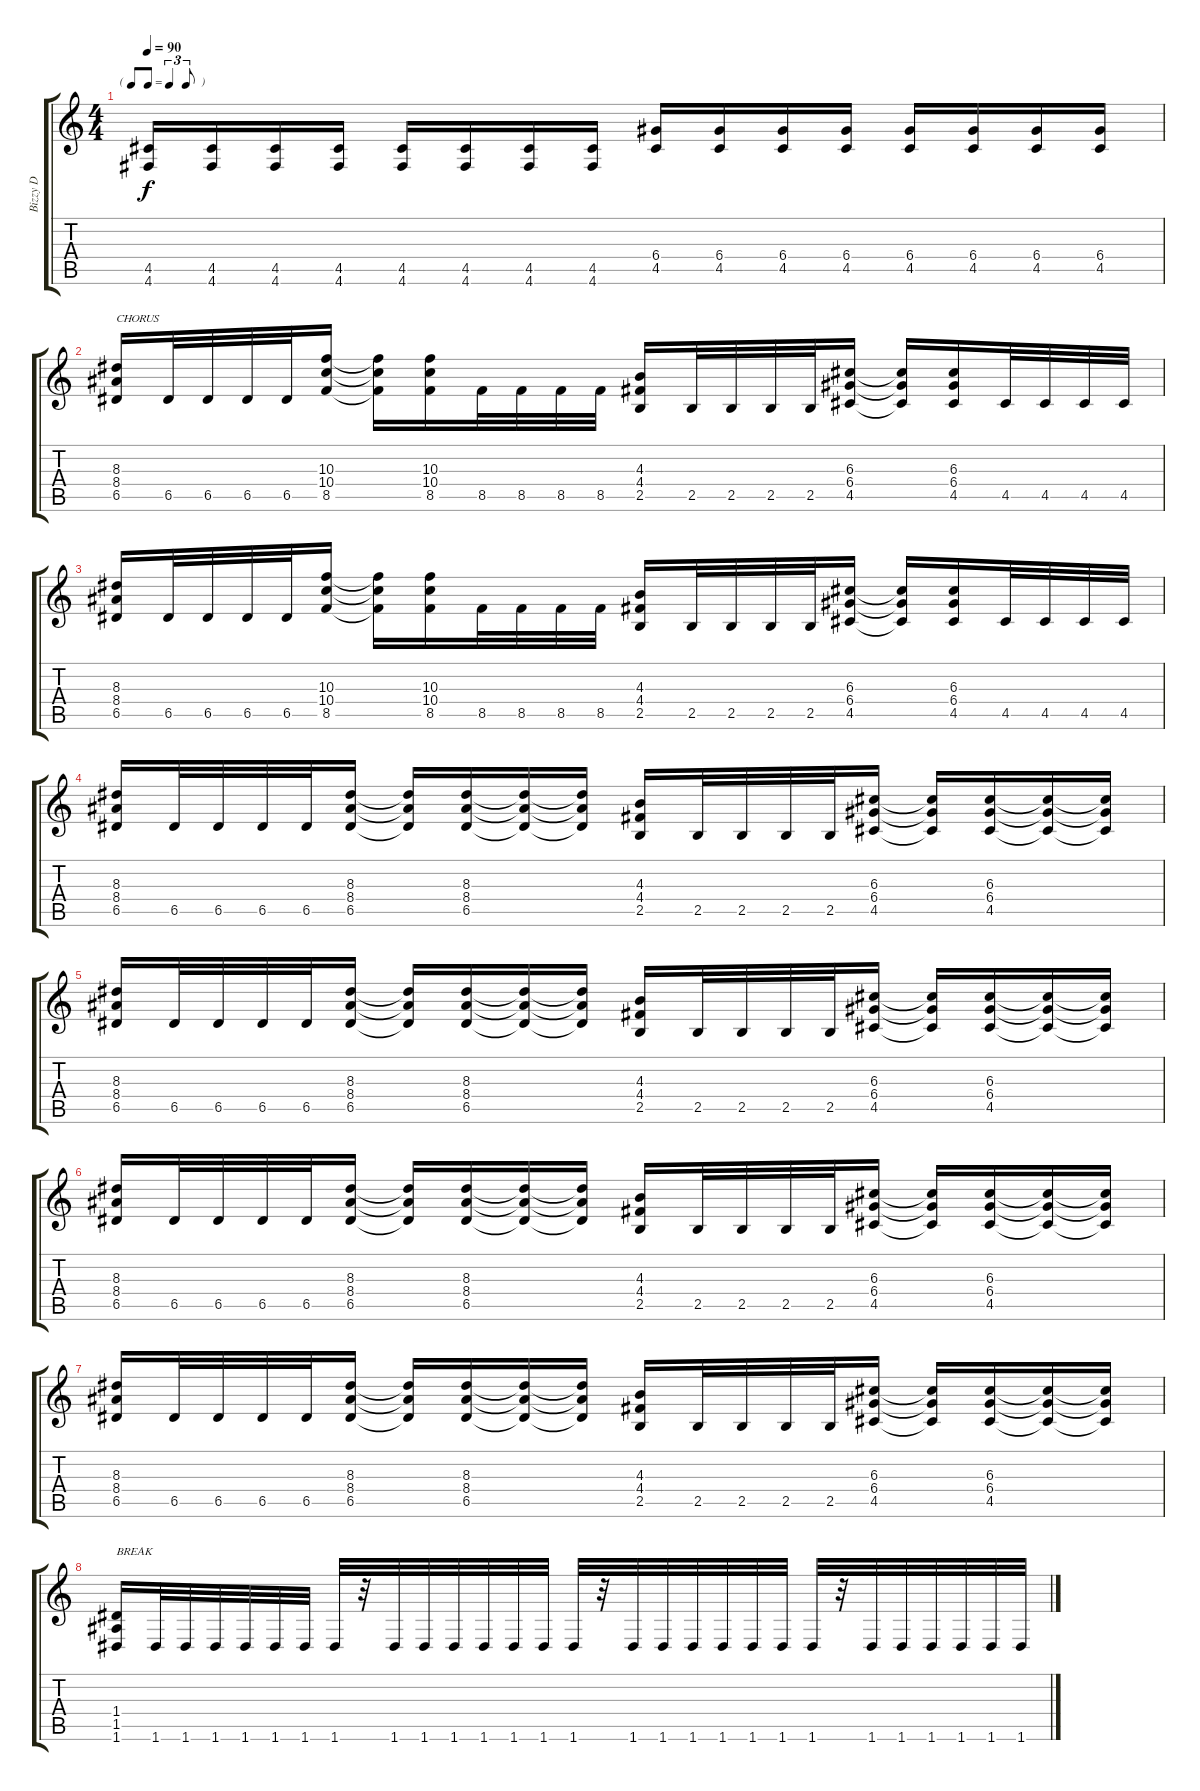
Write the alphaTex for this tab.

\track ("Bizzy D" "Bizzy D") {instrument distortionguitar}
\staff {score tabs}
\tuning (E4 B3 G3 D3 A2 D2) {hide}
\ts (4 4)
\tf triplet8th
\tempo 90
\clef g2
\ks c
(4.5 4.6).16{dy f} (4.5 4.6).16 (4.5 4.6).16 (4.5 4.6).16 (4.5 4.6).16 (4.5 4.6).16 (4.5 4.6).16 (4.5 4.6).16 (6.4 4.5).16 (6.4 4.5).16 (6.4 4.5).16 (6.4 4.5).16 (6.4 4.5).16 (6.4 4.5).16 (6.4 4.5).16 (6.4 4.5).16 |
(8.3 8.4 6.5).16{txt "CHORUS" instrument distortionguitar} 6.5.32{instrument electricguitarmuted} 6.5.32 6.5.32 6.5.32 (10.3 10.4 8.5).16{instrument distortionguitar} (10.3{t} 10.4{t} 8.5{t}).16 (10.3 10.4 8.5).16 8.5.32{instrument electricguitarmuted} 8.5.32 8.5.32 8.5.32 (4.3 4.4 2.5).16{instrument distortionguitar} 2.5.32{instrument electricguitarmuted} 2.5.32 2.5.32 2.5.32 (6.3 6.4 4.5).16{instrument distortionguitar} (6.3{t} 6.4{t} 4.5{t}).16 (6.3 6.4 4.5).16 4.5.32{instrument electricguitarmuted} 4.5.32 4.5.32 4.5.32 |
(8.3 8.4 6.5).16{instrument distortionguitar} 6.5.32{instrument electricguitarmuted} 6.5.32 6.5.32 6.5.32 (10.3 10.4 8.5).16{instrument distortionguitar} (10.3{t} 10.4{t} 8.5{t}).16 (10.3 10.4 8.5).16 8.5.32{instrument electricguitarmuted} 8.5.32 8.5.32 8.5.32 (4.3 4.4 2.5).16{instrument distortionguitar} 2.5.32{instrument electricguitarmuted} 2.5.32 2.5.32 2.5.32 (6.3 6.4 4.5).16{instrument distortionguitar} (6.3{t} 6.4{t} 4.5{t}).16 (6.3 6.4 4.5).16 4.5.32{instrument electricguitarmuted} 4.5.32 4.5.32 4.5.32 |
(8.3 8.4 6.5).16{instrument distortionguitar} 6.5.32{instrument electricguitarmuted} 6.5.32 6.5.32 6.5.32 (8.3 8.4 6.5).16{instrument distortionguitar} (8.3{t} 8.4{t} 6.5{t}).16 (8.3 8.4 6.5).16 (8.3{t} 8.4{t} 6.5{t}).16 (8.3{t} 8.4{t} 6.5{t}).16 (4.3 4.4 2.5).16 2.5.32{instrument electricguitarmuted} 2.5.32 2.5.32 2.5.32 (6.3 6.4 4.5).16{instrument distortionguitar} (6.3{t} 6.4{t} 4.5{t}).16 (6.3 6.4 4.5).16 (6.3{t} 6.4{t} 4.5{t}).16 (6.3{t} 6.4{t} 4.5{t}).16 |
(8.3 8.4 6.5).16{instrument distortionguitar} 6.5.32{instrument electricguitarmuted} 6.5.32 6.5.32 6.5.32 (8.3 8.4 6.5).16{instrument distortionguitar} (8.3{t} 8.4{t} 6.5{t}).16 (8.3 8.4 6.5).16 (8.3{t} 8.4{t} 6.5{t}).16 (8.3{t} 8.4{t} 6.5{t}).16 (4.3 4.4 2.5).16 2.5.32{instrument electricguitarmuted} 2.5.32 2.5.32 2.5.32 (6.3 6.4 4.5).16{instrument distortionguitar} (6.3{t} 6.4{t} 4.5{t}).16 (6.3 6.4 4.5).16 (6.3{t} 6.4{t} 4.5{t}).16 (6.3{t} 6.4{t} 4.5{t}).16 |
(8.3 8.4 6.5).16{instrument distortionguitar} 6.5.32{instrument electricguitarmuted} 6.5.32 6.5.32 6.5.32 (8.3 8.4 6.5).16{instrument distortionguitar} (8.3{t} 8.4{t} 6.5{t}).16 (8.3 8.4 6.5).16 (8.3{t} 8.4{t} 6.5{t}).16 (8.3{t} 8.4{t} 6.5{t}).16 (4.3 4.4 2.5).16 2.5.32{instrument electricguitarmuted} 2.5.32 2.5.32 2.5.32 (6.3 6.4 4.5).16{instrument distortionguitar} (6.3{t} 6.4{t} 4.5{t}).16 (6.3 6.4 4.5).16 (6.3{t} 6.4{t} 4.5{t}).16 (6.3{t} 6.4{t} 4.5{t}).16 |
(8.3 8.4 6.5).16{instrument distortionguitar} 6.5.32{instrument electricguitarmuted} 6.5.32 6.5.32 6.5.32 (8.3 8.4 6.5).16{instrument distortionguitar} (8.3{t} 8.4{t} 6.5{t}).16 (8.3 8.4 6.5).16 (8.3{t} 8.4{t} 6.5{t}).16 (8.3{t} 8.4{t} 6.5{t}).16 (4.3 4.4 2.5).16 2.5.32{instrument electricguitarmuted} 2.5.32 2.5.32 2.5.32 (6.3 6.4 4.5).16{instrument distortionguitar} (6.3{t} 6.4{t} 4.5{t}).16 (6.3 6.4 4.5).16 (6.3{t} 6.4{t} 4.5{t}).16 (6.3{t} 6.4{t} 4.5{t}).16 |
(1.4 1.5 1.6).16{txt "BREAK"} 1.6.32{instrument electricguitarmuted} 1.6.32 1.6.32 1.6.32 1.6.32 1.6.32 1.6.32 r.32 1.6.32 1.6.32 1.6.32 1.6.32 1.6.32 1.6.32 1.6.32 r.32 1.6.32 1.6.32 1.6.32 1.6.32 1.6.32 1.6.32 1.6.32 r.32 1.6.32 1.6.32 1.6.32 1.6.32 1.6.32 1.6.32
